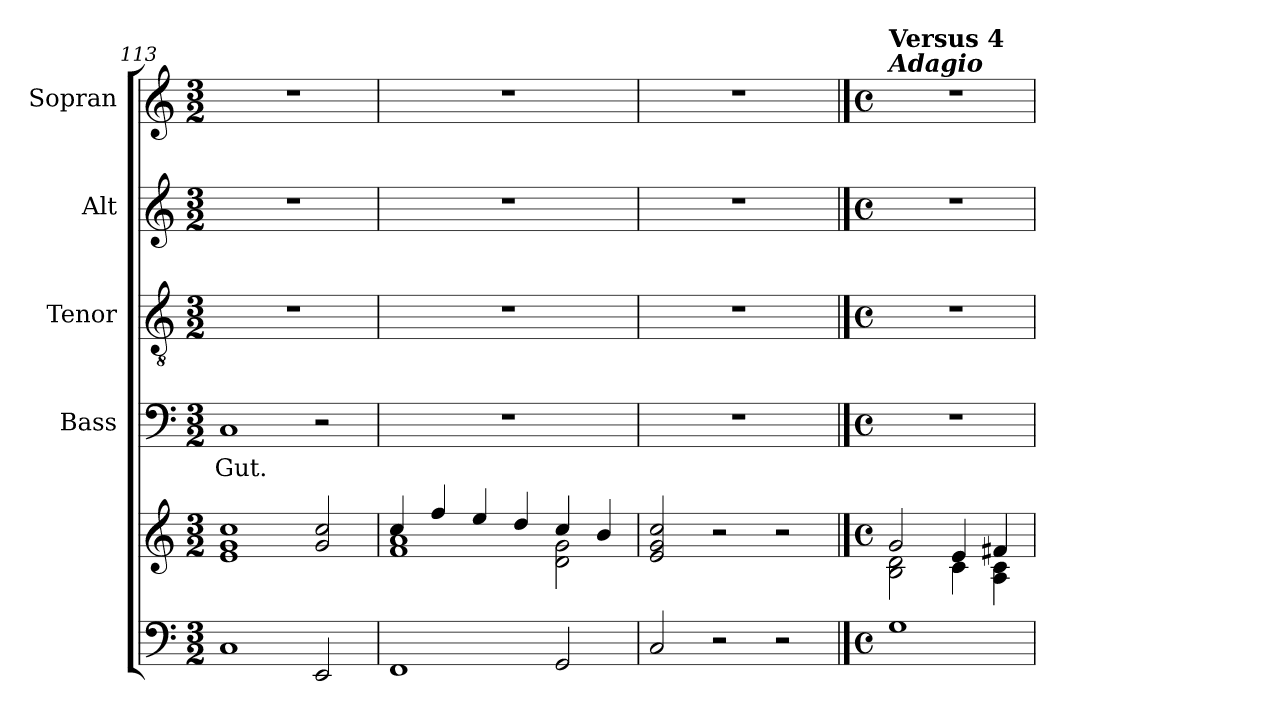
**kern	**kern	**kern	**text	**kern	**kern	**kern
*part5	*part5	*part4	*part4	*part3	*part2	*part1
*staff6	*staff5	*staff4	*staff4	*staff3	*staff2	*staff1
*	*	*I"Bass	*	*I"Tenor	*I"Alt	*I"Sopran
*	*	*I'B.	*	*I'T.	*I'A.	*I'S.
*clefF4	*clefG2	*clefF4	*	*clefGv2	*clefG2	*clefG2
*k[]	*k[]	*k[]	*	*k[]	*k[]	*k[]
*C:	*C:	*C:	*	*C:	*C:	*C:
*M3/2	*M3/2	*M3/2	*	*M3/2	*M3/2	*M3/2
=113	=113	=113	=113	=113	=113	=113
!	!	!	!LO:LY:b	!	!	!
1C	1e 1g 1cc	1C	Gut.	1.r	1.r	1.r
2EE/	2g/ 2cc/	2r	.	.	.	.
=114	=114	=114	=114	=114	=114	=114
*	*^	*	*	*	*	*
1FF	4cc/	1f 1a	1.r	.	1.r	1.r	1.r
.	4ff/	.	.	.	.	.	.
.	4ee/	.	.	.	.	.	.
.	4dd/	.	.	.	.	.	.
2GG/	4cc/	2d\ 2g\	.	.	.	.	.
.	4b/	.	.	.	.	.	.
*	*v	*v	*	*	*	*	*
=115	=115	=115	=115	=115	=115	=115
2C/	2e/ 2g/ 2cc/	1.r	.	1.r	1.r	1.r
2r	2r	.	.	.	.	.
2r	2r	.	.	.	.	.
!!LO:PB:g=z
==116	==116	==116	==116	==116	==116	==116
*M4/4	*M4/4	*M4/4	*	*M4/4	*M4/4	*M4/4
*met(c)	*met(c)	*met(c)	*	*met(c)	*met(c)	*met(c)
*	*^	*	*	*	*	*
!	!	!	!	!	!	!	!LO:TX:a:Bi:t=Adagio
!	!	!	!	!	!	!	!LO:TX:a:B:t=Versus 4
1G	2g/	2B\ 2d\	1r	.	1r	1r	1r
.	4e/	4c\	.	.	.	.	.
.	4f#X/	4A\ 4c\	.	.	.	.	.
*	*v	*v	*	*	*	*	*
=	=	=	=	=	=	=
*-	*-	*-	*-	*-	*-	*-
